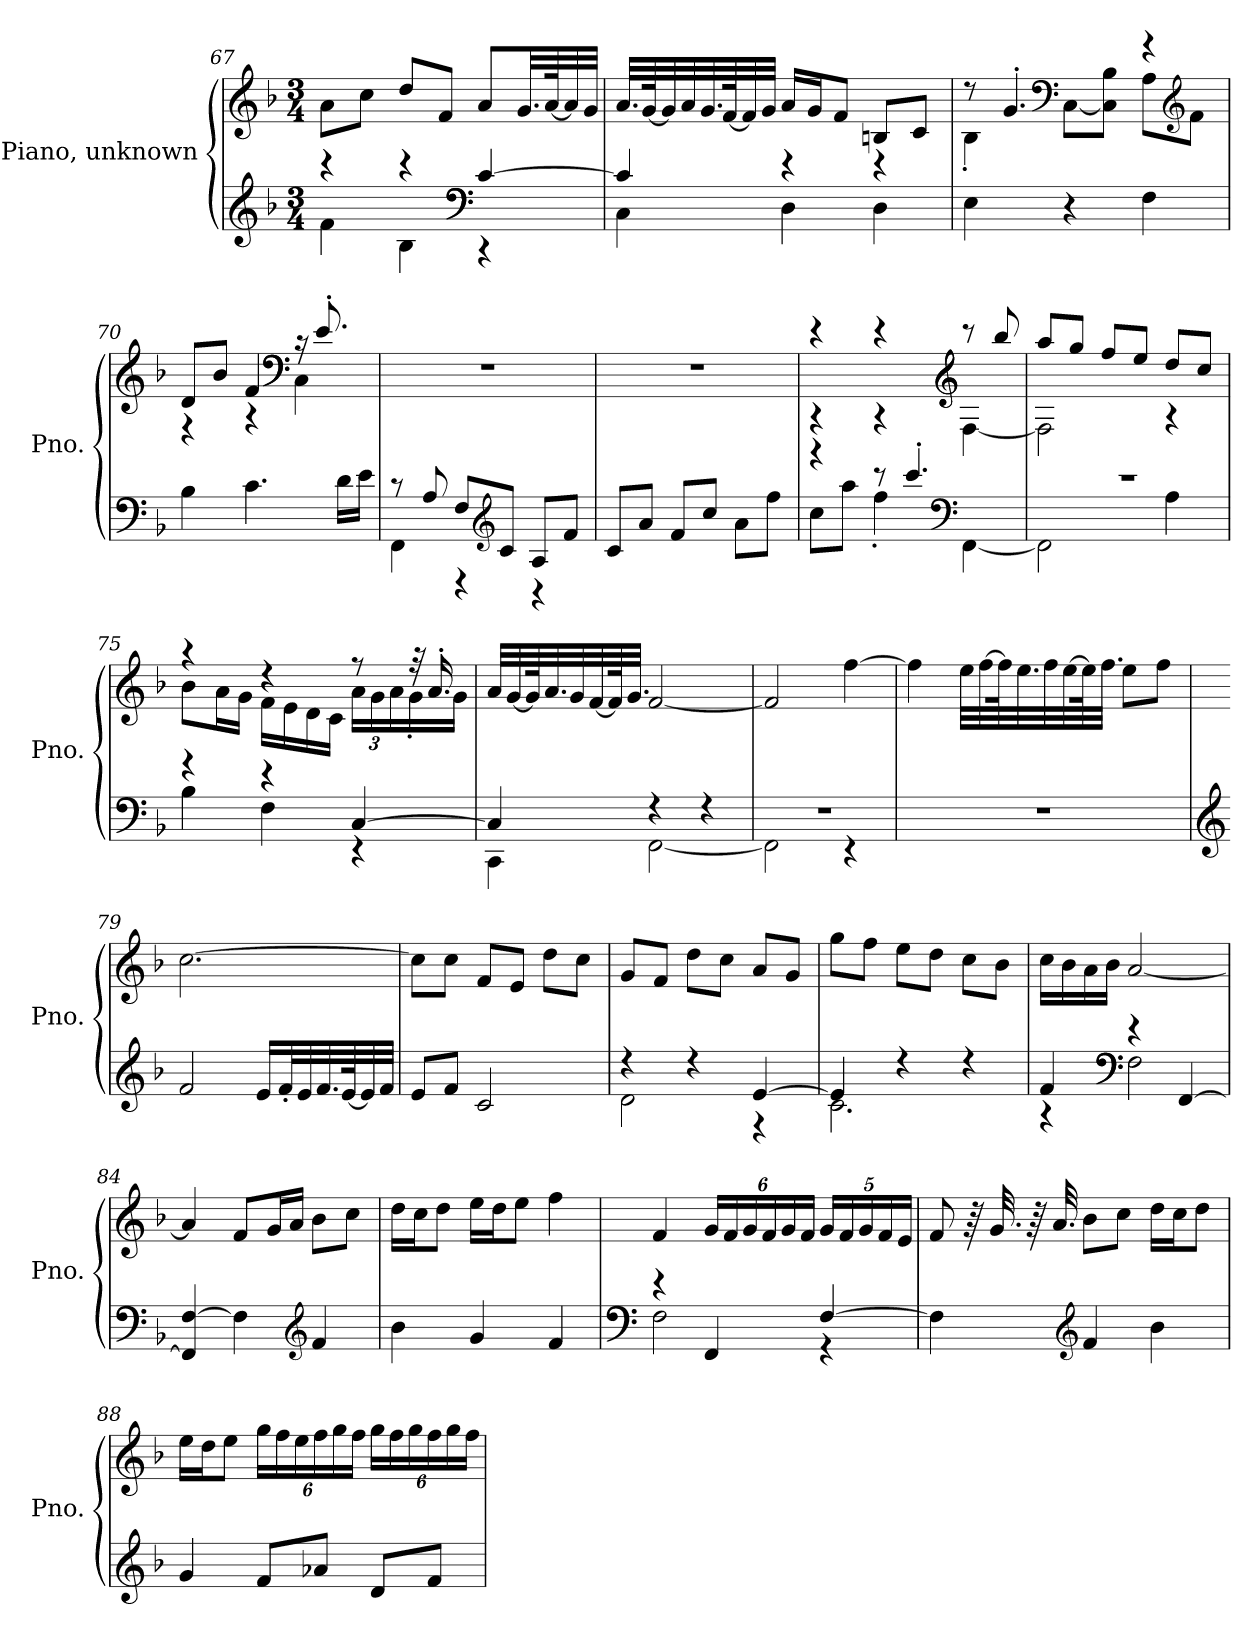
**kern	**kern
*part1	*part1
*staff2	*staff1
*I"Piano, unknown	*
*I'Pno.	*
*clefG2	*clefG2
*k[b-]	*k[b-]
*M3/4	*M3/4
=67	=67
*^	*
4r	4f\	8a\L
.	.	8cc\J
4r	4B-\	8dd/L
.	.	8f/J
*clefF4	*	*
[4c/	4r	8a/L
.	.	32.g/LL
.	.	[64a/K
.	.	32a/]
.	.	32g/JJJ
!!LO:PB:g=z
=68	=68	=68
4c/]	4C\	32.a/LLL
.	.	[64g/K
.	.	32g/]
.	.	32a/
.	.	32.g/
.	.	[64f/K
.	.	32f/]
.	.	32g/JJJ
4r	4D\	16a/LL
.	.	16g/J
.	.	8f/J
4r	4D\	8Bn/L
.	.	8c/J
*v	*v	*
=69	=69
*	*^
4E\	8r	4B-'\
.	4.g'/	.
*	*clefF4	*
4r	.	[8C\L
.	.	8C\] 8B-\J
4F\	4r	8A\L
*	*clefG2	*
.	.	8f\J
=70	=70	=70
4B-\	8d/L	4r
.	8b-/J	.
4.c\	4f/	4r
*	*clefF4	*
.	16r	4C\
.	8.e'/	.
16d\LL	.	.
16e\JJ	.	.
*	*v	*v
=71	=71
*^	*
8r	4FF\	2.r
8A/	.	.
8F/L	4r	.
*clefG2	*	*
8c/J	.	.
8A/L	4r	.
8f/J	.	.
*v	*v	*
!!LO:LB:g=z
=72	=72
8c/L	2.r
8a/J	.
8f/L	.
8cc/J	.
8a\L	.
8ff\J	.
=73	=73
*^	*^
4r	8cc\L	4r	4r
.	8aa\J	.	.
8r	4ff'\	4r	4r
4.ccc'/	.	.	.
*clefF4	*	*clefG2	*
.	[4FF\	8r	[4F\
.	.	8bb-/	.
=74	=74	=74	=74
2.r	2FF\]	8aa/L	2F\]
.	.	8gg/J	.
.	.	8ff/L	.
.	.	8ee/J	.
.	4A\	8dd/L	4r
.	.	8cc/J	.
=75	=75	=75	=75
4r	4B-\	4r	8b-\L
.	.	.	16a\L
.	.	.	16g\JJ
4r	4F\	4r	16f\LL
.	.	.	16e\
.	.	.	16d\
.	.	.	16c\JJ
*	*	*	*Xbrackettup
[4C/	4r	8r	24a\LL
.	.	.	24g\
.	.	.	24a\
.	.	32r	16g'\
.	.	16.a'/	.
.	.	.	16g\JJ
*	*	*v	*v
!!LO:LB:g=z
=76	=76	=76
4C/]	4CC\	32a/LLL
.	.	[32g/
.	.	64g/K]
.	.	32.a/
.	.	32g/
.	.	[32f/
.	.	64f/K]
.	.	32.g/JJJ
4r	[2FF\	[2f/
4r	.	.
=77	=77	=77
2.r	2FF\]	2f/]
.	4r	[4ff\
*v	*v	*
=78	=78
2.r	4ff\]
.	32ee\LLL
.	[32ff\
.	64ff\K]
.	32.ee\
.	32ff\
.	[32ee\
.	64ee\K]
.	32.ff\JJJ
.	8ee\L
.	8ff\J
=79	=79
*clefG2	*
2f/	[2.cc\
16e/LL	.
32f'/L	.
32e/	.
32.f/	.
[64e/K	.
32e/]	.
32f/JJJ	.
=80	=80
8e/L	8cc\L]
8f/J	8cc\J
2c/	8f/L
.	8e/J
.	8dd\L
.	8cc\J
!!LO:LB:g=z
=81	=81
*^	*
4r	2d\	8g/L
.	.	8f/J
4r	.	8dd\L
.	.	8cc\J
[4e/	4r	8a/L
.	.	8g/J
=82	=82	=82
4e/]	2.c\	8gg\L
.	.	8ff\J
4r	.	8ee\L
.	.	8dd\J
4r	.	8cc\L
.	.	8b-\J
=83	=83	=83
4f/	4r	16cc\LL
.	.	16b-\
.	.	16a\
.	.	16b-\JJ
*clefF4	*	*
4r	2F\	[2a/
[4FF/	.	.
*v	*v	*
=84	=84
4FF/] [4F/	4a/]
4F\]	8f/L
.	16g/L
.	16a/JJ
*clefG2	*
4f/	8b-\L
.	8cc\J
=85	=85
4b-\	16dd\LL
.	16cc\J
.	8dd\J
4g/	16ee\LL
.	16dd\J
.	8ee\J
4f/	4ff\
!!LO:LB:g=z
=86	=86
*clefF4	*
*^	*
4r	2F\	4f/
4FF/	.	24g/LL
.	.	24f/
.	.	24g/
.	.	24f/
.	.	24g/
.	.	24f/JJ
[4F/	4r	20g/LL
.	.	20f/
.	.	20g/
.	.	20f/
.	.	20e/JJ
*v	*v	*
=87	=87
4F\]	8f/
.	64r
.	32.g/
.	64r
.	32.a/
*clefG2	*
4f/	8b-\L
.	8cc\J
4b-\	16dd\LL
.	16cc\J
.	8dd\J
=88	=88
4g/	16ee\LL
.	16dd\J
.	8ee\J
8f/L	24gg\LL
.	24ff\
.	24ee\
8a-X/J	24ff\
.	24gg\
.	24ff\JJ
8d/L	24gg\LL
.	24ff\
.	24gg\
8f/J	24ff\
.	24gg\
.	24ff\JJ
=	=
*-	*-
